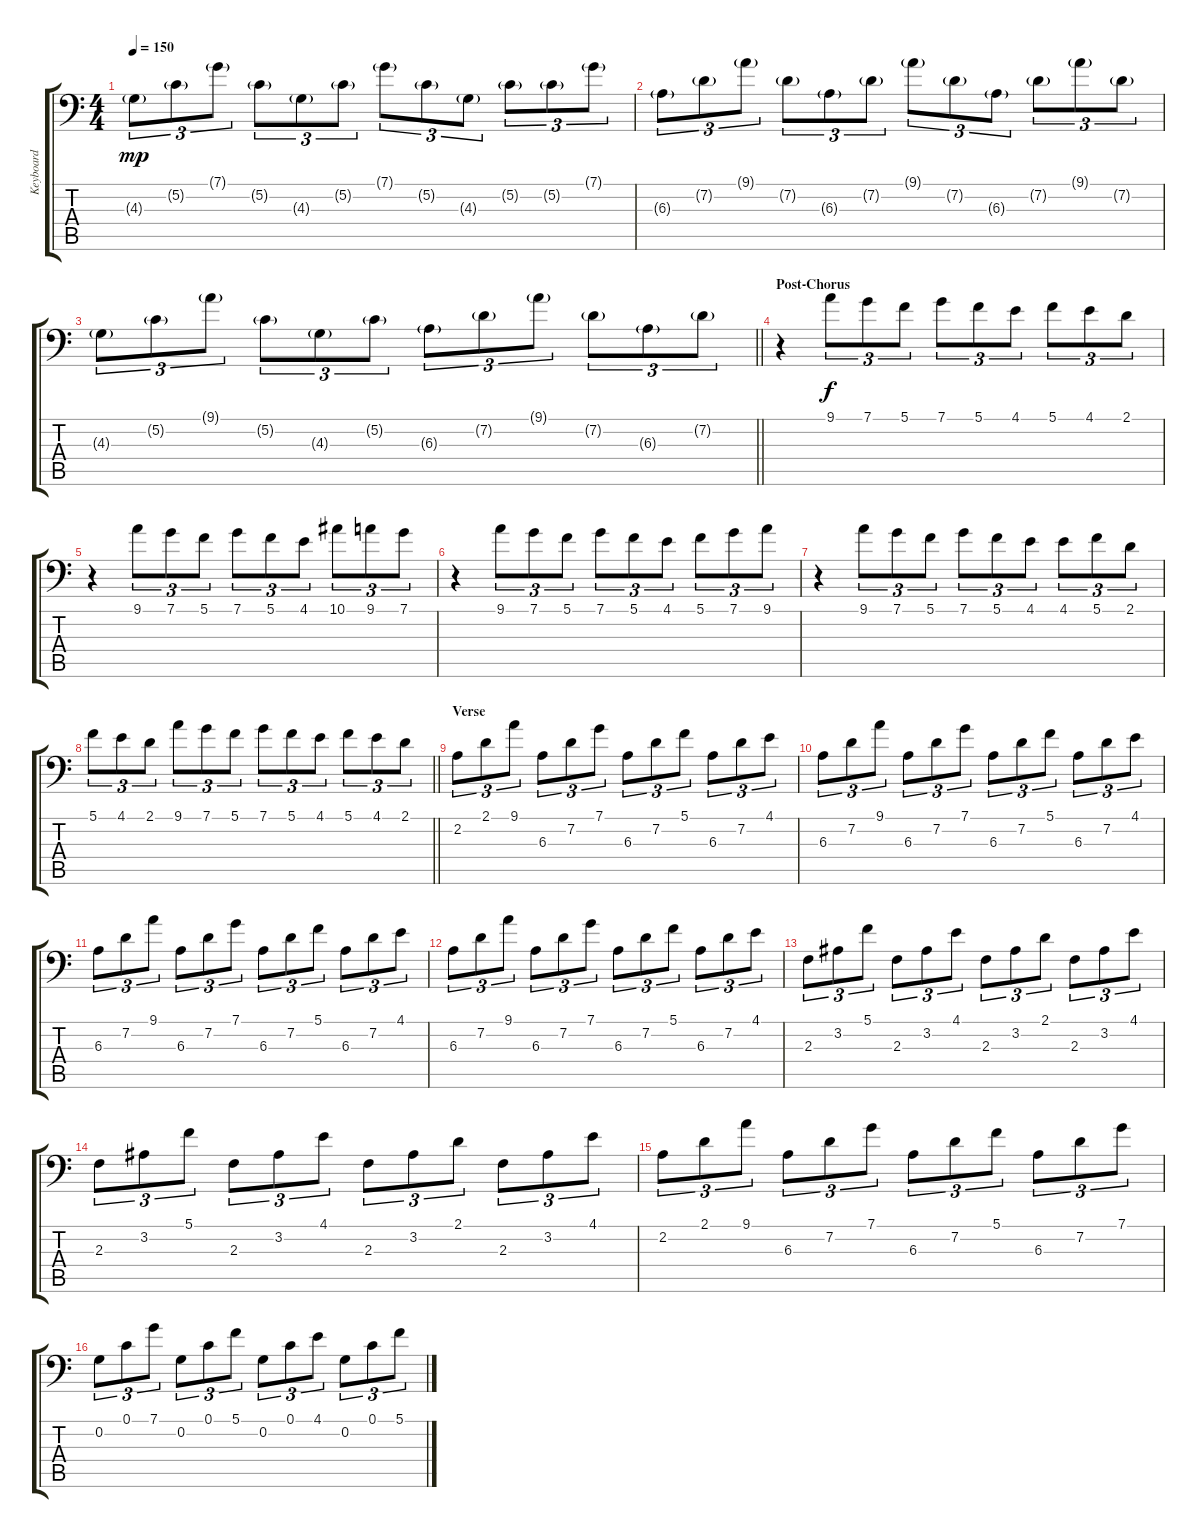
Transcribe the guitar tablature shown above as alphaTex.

\track ("Keyboard" "Keyboard") {instrument lead2sawtooth}
\staff {score tabs}
\tuning (C4 G3 Eb3 Bb2 F2 Bb1) {hide}
\ts (4 4)
\tempo 150
\clef f4
\ks c
4.3{g}.8{tu (3 2) dy mp} 5.2{g}.8{tu (3 2)} 7.1{g}.8{tu (3 2)} 5.2{g}.8{tu (3 2)} 4.3{g}.8{tu (3 2)} 5.2{g}.8{tu (3 2)} 7.1{g}.8{tu (3 2)} 5.2{g}.8{tu (3 2)} 4.3{g}.8{tu (3 2)} 5.2{g}.8{tu (3 2)} 5.2{g}.8{tu (3 2)} 7.1{g}.8{tu (3 2)} |
6.3{g}.8{tu (3 2)} 7.2{g}.8{tu (3 2)} 9.1{g}.8{tu (3 2)} 7.2{g}.8{tu (3 2)} 6.3{g}.8{tu (3 2)} 7.2{g}.8{tu (3 2)} 9.1{g}.8{tu (3 2)} 7.2{g}.8{tu (3 2)} 6.3{g}.8{tu (3 2)} 7.2{g}.8{tu (3 2)} 9.1{g}.8{tu (3 2)} 7.2{g}.8{tu (3 2)} |
\barLineRight lightlight
4.3{g}.8{tu (3 2)} 5.2{g}.8{tu (3 2)} 9.1{g}.8{tu (3 2)} 5.2{g}.8{tu (3 2)} 4.3{g}.8{tu (3 2)} 5.2{g}.8{tu (3 2)} 6.3{g}.8{tu (3 2)} 7.2{g}.8{tu (3 2)} 9.1{g}.8{tu (3 2)} 7.2{g}.8{tu (3 2)} 6.3{g}.8{tu (3 2)} 7.2{g}.8{tu (3 2)} |
\section ("" "Post-Chorus")
r.4 9.1.8{tu (3 2) dy f} 7.1.8{tu (3 2)} 5.1.8{tu (3 2)} 7.1.8{tu (3 2)} 5.1.8{tu (3 2)} 4.1.8{tu (3 2)} 5.1.8{tu (3 2)} 4.1.8{tu (3 2)} 2.1.8{tu (3 2)} |
r.4 9.1.8{tu (3 2)} 7.1.8{tu (3 2)} 5.1.8{tu (3 2)} 7.1.8{tu (3 2)} 5.1.8{tu (3 2)} 4.1.8{tu (3 2)} 10.1.8{tu (3 2)} 9.1.8{tu (3 2)} 7.1.8{tu (3 2)} |
r.4 9.1.8{tu (3 2)} 7.1.8{tu (3 2)} 5.1.8{tu (3 2)} 7.1.8{tu (3 2)} 5.1.8{tu (3 2)} 4.1.8{tu (3 2)} 5.1.8{tu (3 2)} 7.1.8{tu (3 2)} 9.1.8{tu (3 2)} |
r.4 9.1.8{tu (3 2)} 7.1.8{tu (3 2)} 5.1.8{tu (3 2)} 7.1.8{tu (3 2)} 5.1.8{tu (3 2)} 4.1.8{tu (3 2)} 4.1.8{tu (3 2)} 5.1.8{tu (3 2)} 2.1.8{tu (3 2)} |
\barLineRight lightlight
5.1.8{tu (3 2)} 4.1.8{tu (3 2)} 2.1.8{tu (3 2)} 9.1.8{tu (3 2)} 7.1.8{tu (3 2)} 5.1.8{tu (3 2)} 7.1.8{tu (3 2)} 5.1.8{tu (3 2)} 4.1.8{tu (3 2)} 5.1.8{tu (3 2)} 4.1.8{tu (3 2)} 2.1.8{tu (3 2)} |
\section ("" "Verse")
2.2.8{tu (3 2)} 2.1.8{tu (3 2)} 9.1.8{tu (3 2)} 6.3.8{tu (3 2)} 7.2.8{tu (3 2)} 7.1.8{tu (3 2)} 6.3.8{tu (3 2)} 7.2.8{tu (3 2)} 5.1.8{tu (3 2)} 6.3.8{tu (3 2)} 7.2.8{tu (3 2)} 4.1.8{tu (3 2)} |
6.3.8{tu (3 2)} 7.2.8{tu (3 2)} 9.1.8{tu (3 2)} 6.3.8{tu (3 2)} 7.2.8{tu (3 2)} 7.1.8{tu (3 2)} 6.3.8{tu (3 2)} 7.2.8{tu (3 2)} 5.1.8{tu (3 2)} 6.3.8{tu (3 2)} 7.2.8{tu (3 2)} 4.1.8{tu (3 2)} |
6.3.8{tu (3 2)} 7.2.8{tu (3 2)} 9.1.8{tu (3 2)} 6.3.8{tu (3 2)} 7.2.8{tu (3 2)} 7.1.8{tu (3 2)} 6.3.8{tu (3 2)} 7.2.8{tu (3 2)} 5.1.8{tu (3 2)} 6.3.8{tu (3 2)} 7.2.8{tu (3 2)} 4.1.8{tu (3 2)} |
6.3.8{tu (3 2)} 7.2.8{tu (3 2)} 9.1.8{tu (3 2)} 6.3.8{tu (3 2)} 7.2.8{tu (3 2)} 7.1.8{tu (3 2)} 6.3.8{tu (3 2)} 7.2.8{tu (3 2)} 5.1.8{tu (3 2)} 6.3.8{tu (3 2)} 7.2.8{tu (3 2)} 4.1.8{tu (3 2)} |
2.3.8{tu (3 2)} 3.2.8{tu (3 2)} 5.1.8{tu (3 2)} 2.3.8{tu (3 2)} 3.2.8{tu (3 2)} 4.1.8{tu (3 2)} 2.3.8{tu (3 2)} 3.2.8{tu (3 2)} 2.1.8{tu (3 2)} 2.3.8{tu (3 2)} 3.2.8{tu (3 2)} 4.1.8{tu (3 2)} |
2.3.8{tu (3 2)} 3.2.8{tu (3 2)} 5.1.8{tu (3 2)} 2.3.8{tu (3 2)} 3.2.8{tu (3 2)} 4.1.8{tu (3 2)} 2.3.8{tu (3 2)} 3.2.8{tu (3 2)} 2.1.8{tu (3 2)} 2.3.8{tu (3 2)} 3.2.8{tu (3 2)} 4.1.8{tu (3 2)} |
2.2.8{tu (3 2)} 2.1.8{tu (3 2)} 9.1.8{tu (3 2)} 6.3.8{tu (3 2)} 7.2.8{tu (3 2)} 7.1.8{tu (3 2)} 6.3.8{tu (3 2)} 7.2.8{tu (3 2)} 5.1.8{tu (3 2)} 6.3.8{tu (3 2)} 7.2.8{tu (3 2)} 7.1.8{tu (3 2)} |
0.2.8{tu (3 2)} 0.1.8{tu (3 2)} 7.1.8{tu (3 2)} 0.2.8{tu (3 2)} 0.1.8{tu (3 2)} 5.1.8{tu (3 2)} 0.2.8{tu (3 2)} 0.1.8{tu (3 2)} 4.1.8{tu (3 2)} 0.2.8{tu (3 2)} 0.1.8{tu (3 2)} 5.1.8{tu (3 2)}
